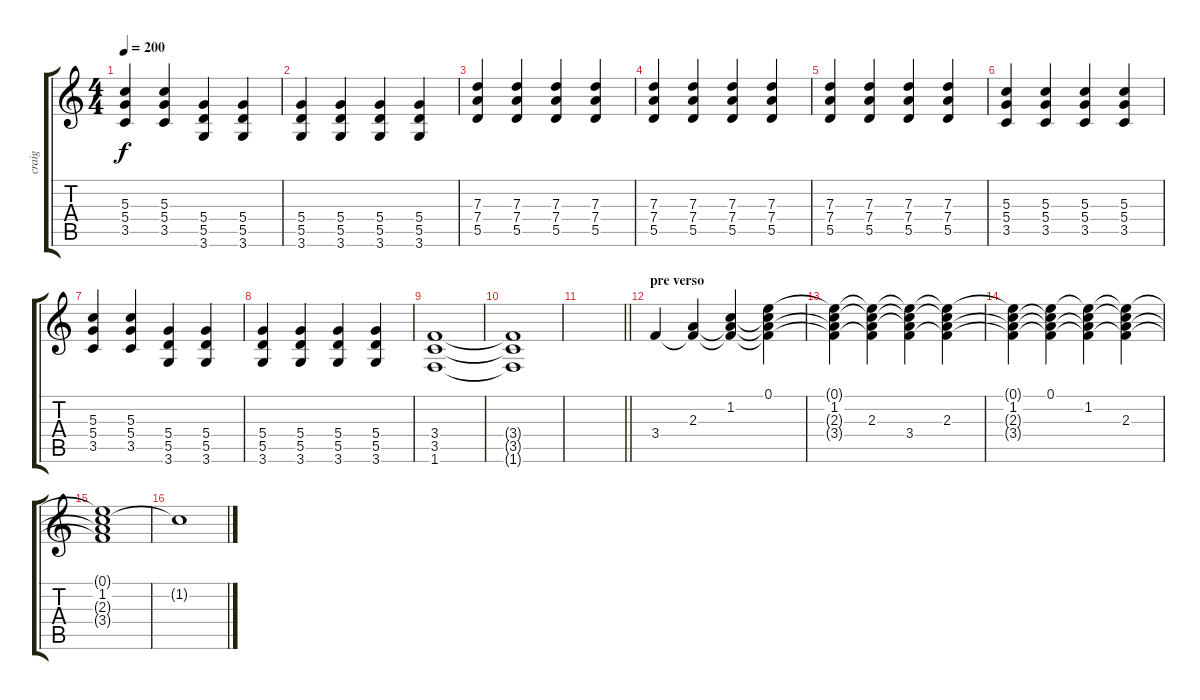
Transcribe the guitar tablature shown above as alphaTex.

\track ("craig" "craig") {mute instrument acousticguitarsteel}
\staff {score tabs}
\tuning (E4 B3 G3 D3 A2 E2) {hide}
\ts (4 4)
\tempo 200
\clef g2
\ks c
(5.3 5.4 3.5).4{dy f} (5.3 5.4 3.5).4 (5.4 5.5 3.6).4 (5.4 5.5 3.6).4 |
(5.4 5.5 3.6).4 (5.4 5.5 3.6).4 (5.4 5.5 3.6).4 (5.4 5.5 3.6).4 |
(7.3 7.4 5.5).4 (7.3 7.4 5.5).4 (7.3 7.4 5.5).4 (7.3 7.4 5.5).4 |
(7.3 7.4 5.5).4 (7.3 7.4 5.5).4 (7.3 7.4 5.5).4 (7.3 7.4 5.5).4 |
(7.3 7.4 5.5).4 (7.3 7.4 5.5).4 (7.3 7.4 5.5).4 (7.3 7.4 5.5).4 |
(5.3 5.4 3.5).4 (5.3 5.4 3.5).4 (5.3 5.4 3.5).4 (5.3 5.4 3.5).4 |
(5.3 5.4 3.5).4 (5.3 5.4 3.5).4 (5.4 5.5 3.6).4 (5.4 5.5 3.6).4 |
(5.4 5.5 3.6).4 (5.4 5.5 3.6).4 (5.4 5.5 3.6).4 (5.4 5.5 3.6).4 |
(3.4 3.5 1.6).1 |
(3.4{t} 3.5{t} 1.6{t}).1 |
\barLineRight lightlight
|
\section ("" "pre verso")
3.4.4 (2.3 3.4{t}).4 (1.2 2.3{t} 3.4{t}).4 (0.1 1.2{t} 2.3{t} 3.4{t}).4 |
(0.1{t} 1.2 2.3{t} 3.4{t}).4 (0.1{t} 1.2{t} 2.3 3.4{t}).4 (0.1{t} 1.2{t} 2.3{t} 3.4).4 (0.1{t} 1.2{t} 2.3 3.4{t}).4 |
(0.1{t} 1.2 2.3{t} 3.4{t}).4 (0.1 1.2{t} 2.3{t} 3.4{t}).4 (0.1{t} 1.2 2.3{t} 3.4{t}).4 (0.1{t} 1.2{t} 2.3 3.4{t}).4 |
(0.1{t} 1.2 2.3{t} 3.4{t}).1 |
1.2{t}.1
